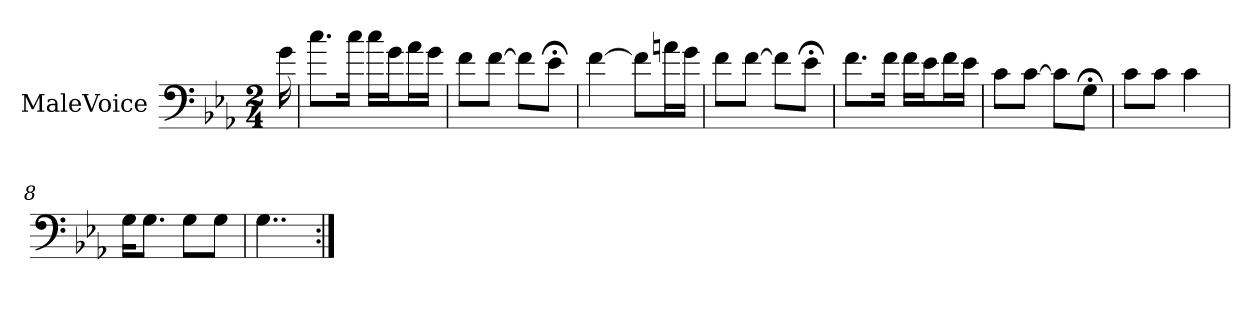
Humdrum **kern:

**kern
*part1
*staff1
*I"MaleVoice
*clefF4
*k[b-e-a-]
*M2/4
*MM53
=
16g
=1
8.cc\L
16cc\Jk
16cc\LL
16g\J
16a-\L
16g\JJ
=2
8f\L
[8f\J
8f\L]
8e-;<\J
=3
[4f
8f\L]
16an\L
16g\JJ
=4
8f\L
[8f\J
8f\L]
8e-;<\J
=5
8.f\L
16f\Jk
16f\LL
16e-\J
16f\L
16e-\JJ
=6
8c\L
[8c\J
8c\L]
8G;<\J
=7
8c\L
8c\J
4c
=8
16G\KL
8.G\J
8G\L
8G\J
=9
4..G
=:|!
*-
